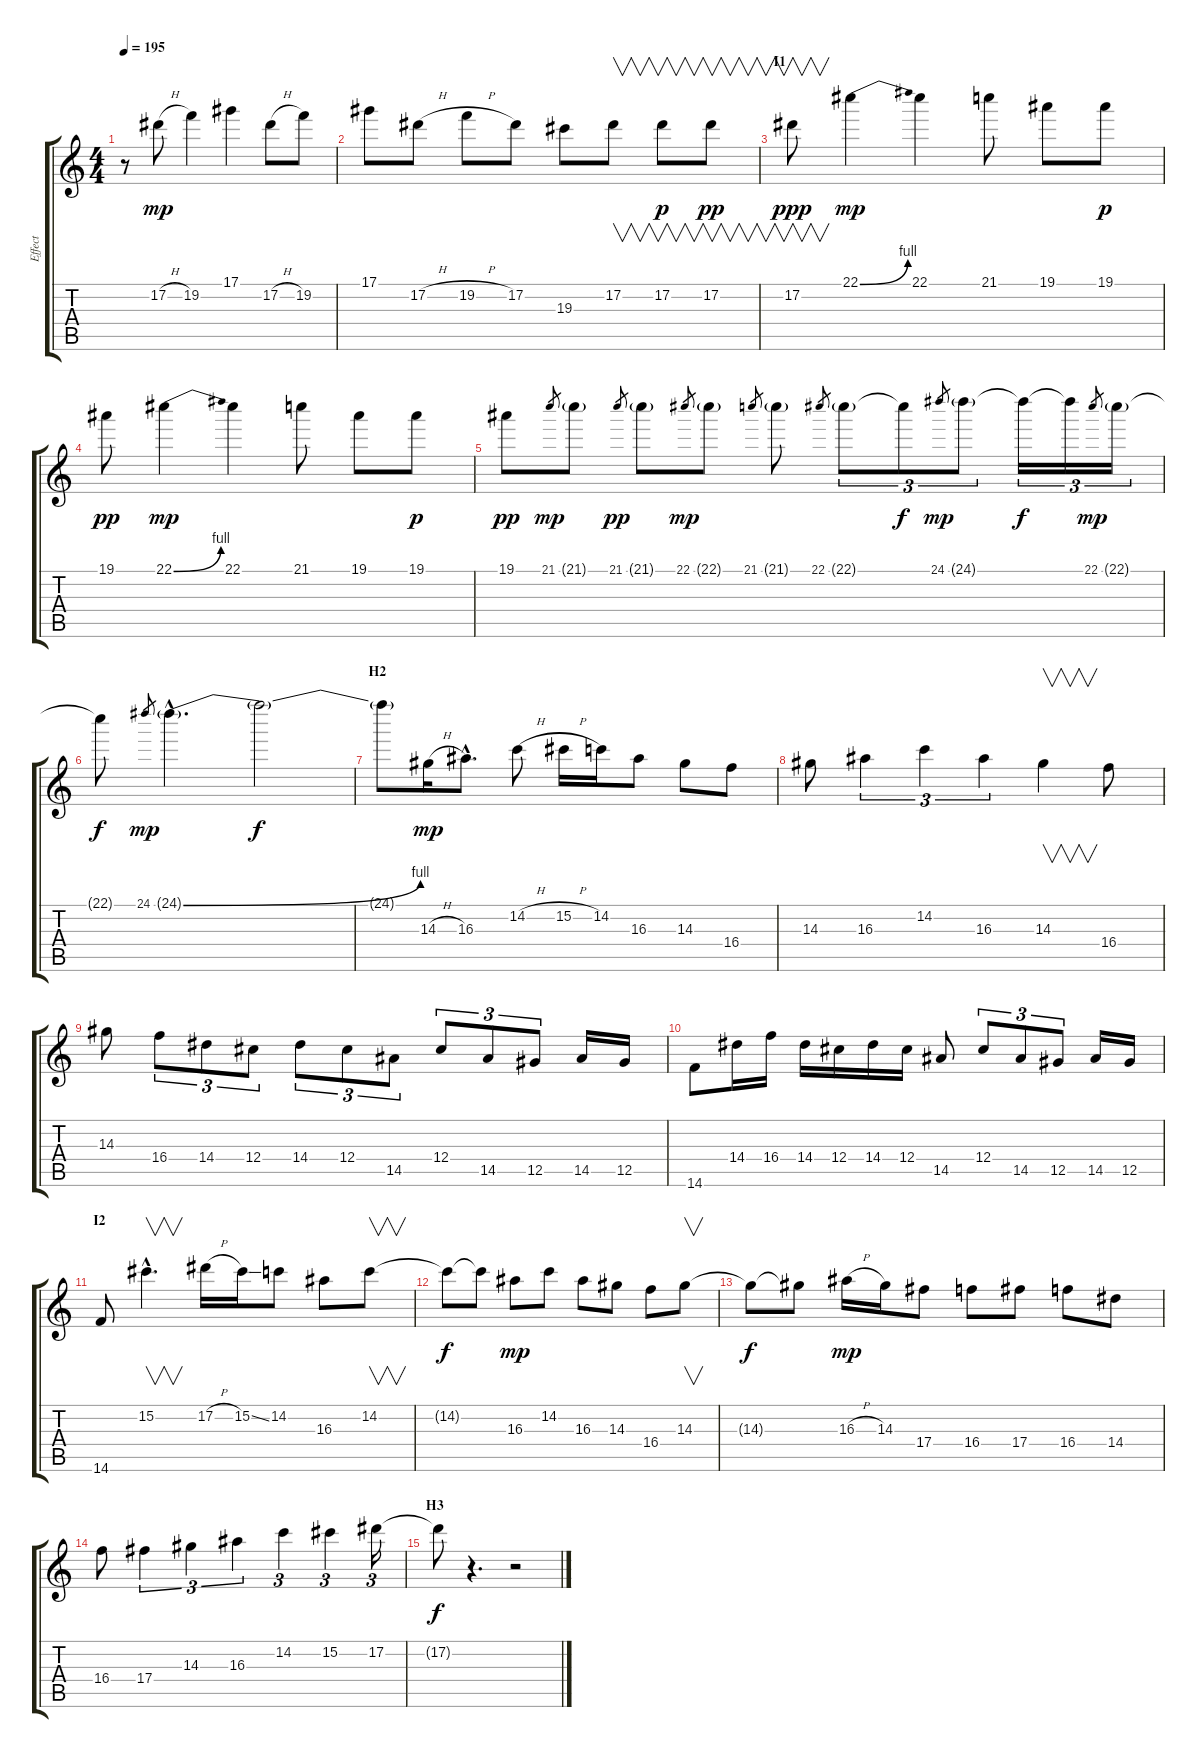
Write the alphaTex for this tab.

\track ("Effect" "Effect") {instrument distortionguitar}
\staff {score tabs}
\tuning (Eb4 Bb3 Gb3 Db3 Ab2 Eb2) {hide}
\ts (4 4)
\tempo 195
\clef g2
\ks c
r.8{dy mp} 17.2{h}.8 19.2.4 17.1.4 17.2{h}.8 19.2.8 |
17.1.8 17.2{h}.8 19.2{h}.8 17.2.8 19.3.8 17.2.8{v} 17.2.8{v dy p} 17.2.8{v dy pp} |
\section ("" "I1")
17.2.8{v dy ppp} 22.1{be (bend 0 0 60 4)}.4{dy mp instrument distortionguitar} 22.1.4 21.1.8 19.1.8 19.1.8{dy p} |
19.1.8{dy pp} 22.1{be (bend 0 0 60 4)}.4{dy mp} 22.1.4 21.1.8 19.1.8 19.1.8{dy p} |
19.1.8{dy pp} 21.1.8{gr dy mp} 21.1{g}.8 21.1.8{gr dy pp} 21.1{g}.8 22.1.8{gr dy mp} 22.1{g}.8 21.1.8{gr} 21.1{g}.8 22.1.8{gr} 22.1{g}.8{tu (3 2)} 22.1{t}.8{tu (3 2) dy f} 24.1.8{gr dy mp} 24.1{g}.8{tu (3 2)} 24.1{t}.16{tu (3 2) dy f} 24.1{t}.16{tu (3 2)} 22.1.8{gr dy mp} 22.1{g}.16{tu (3 2)} |
22.1{t}.8{dy f} 24.1.8{gr dy mp} 24.1{be (bend 0 0 60 4) g hac}.4{d} 24.1{t}.2{dy f} |
\section ("" "H2")
24.1{t}.8 14.3{h}.16{dy mp volume 16 instrument overdrivenguitar} 16.3{hac}.8{d} 14.2{h}.8 15.2{h}.16 14.2.16 16.3.8 14.3.8 16.4.8 |
14.3.8 16.3.4{tu (3 2)} 14.2.4{tu (3 2)} 16.3.4{tu (3 2)} 14.3.4{v} 16.4.8 |
14.3.8 16.4.8{tu (3 2)} 14.4.8{tu (3 2)} 12.4.8{tu (3 2)} 14.4.8{tu (3 2)} 12.4.8{tu (3 2)} 14.5.8{tu (3 2)} 12.4.8{tu (3 2)} 14.5.8{tu (3 2)} 12.5.8{tu (3 2)} 14.5.16 12.5.16 |
14.6.8 14.4.16 16.4.16 14.4.16 12.4.16 14.4.16 12.4.16 14.5.8 12.4.8{tu (3 2)} 14.5.8{tu (3 2)} 12.5.8{tu (3 2)} 14.5.16 12.5.16 |
\section ("" "I2")
14.6.8 15.2{hac}.4{v d volume 16 instrument distortionguitar} 17.2{h}.16 15.2{ss}.16 14.2.8 16.3.8 14.2.8{v} |
14.2{t}.8{dy f} 14.2{t}.8 16.3.8{dy mp} 14.2.8 16.3.8 14.3.8 16.4.8 14.3.8{v} |
14.3{t}.8{dy f} 14.3{t}.8 16.3{h}.16{dy mp} 14.3.16 17.4.8 16.4.8 17.4.8 16.4.8 14.4.8 |
16.4.8 17.4.4{tu (3 2)} 14.3.4{tu (3 2)} 16.3.4{tu (3 2)} 14.2.4{tu (3 2)} 15.2.4{tu (3 2)} 17.2.16{tu (3 2)} |
\section ("" "H3")
17.2{t}.8{dy f} r.4{d} r.2
